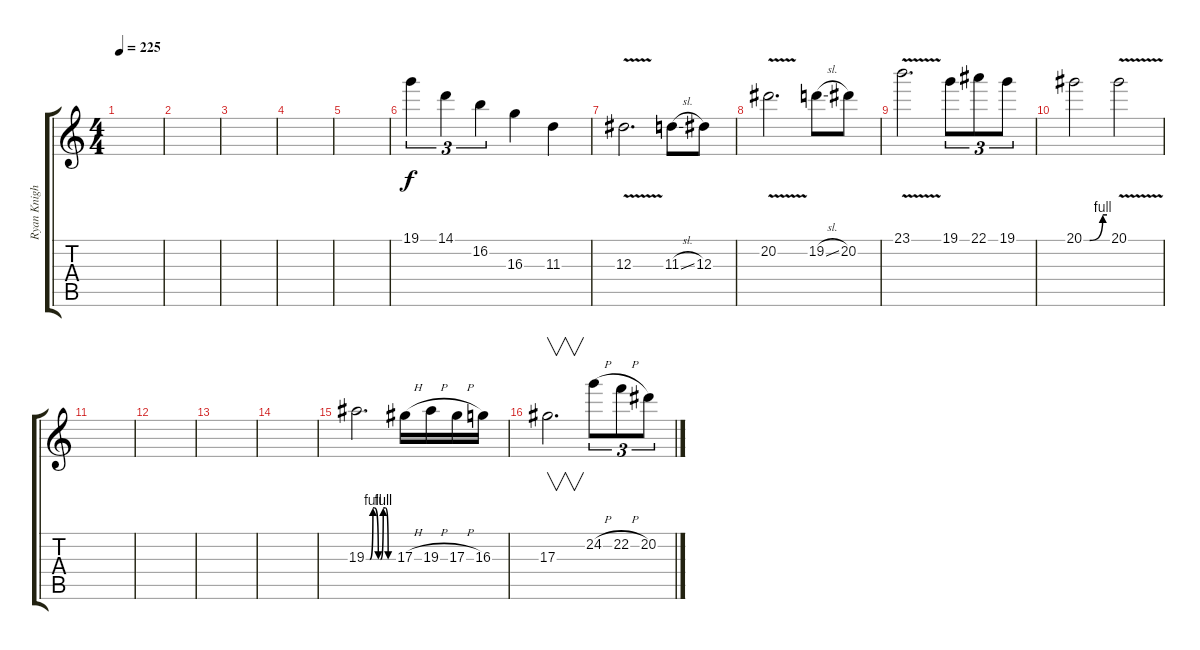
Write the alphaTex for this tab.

\track ("Ryan Knight (Harmony)" "Ryan Knigh") {instrument distortionguitar}
\staff {score tabs}
\tuning (C4 G3 Eb3 Bb2 F2 C2) {hide}
\ts (4 4)
\tempo 225
\clef g2
\ks c
|
|
|
|
|
19.1.4{tu (3 2)} 14.1.4{tu (3 2)} 16.2.4{tu (3 2)} 16.3.4 11.3.4 |
12.3{v}.2{d} 11.3{sl}.8 12.3.8 |
20.2{v}.2{d} 19.2{sl}.8 20.2.8 |
23.1{v}.2{d} 19.1.8{tu (3 2)} 22.1.8{tu (3 2)} 19.1.8{tu (3 2)} |
20.1{be (custom 0 0 15 0 49 4 60 4)}.2 20.1{v}.2 |
|
|
|
|
19.3{be (custom 0 0 8 0 15 4 19 4 27 0 32 0 38 4 43 4 49 0 60 0)}.2{d} 17.3{h}.16 19.3{h}.16 17.3{h}.16 16.3.16 |
17.3.2{v d} 24.2{h}.8{tu (3 2)} 22.2{h}.8{tu (3 2)} 20.2.8{tu (3 2)}
